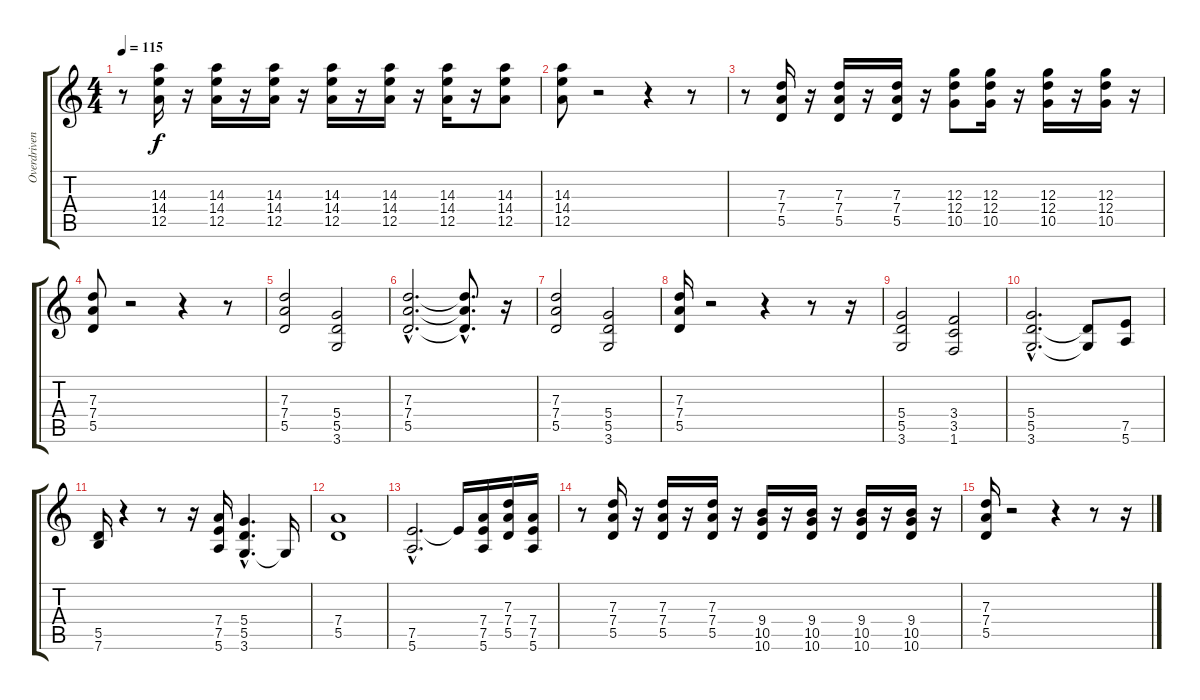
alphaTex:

\track ("Overdriven Guitar" "Overdriven") {instrument overdrivenguitar}
\staff {score tabs}
\tuning (E4 B3 G3 D3 A2 E2) {hide}
\ts (4 4)
\tempo 115
\clef g2
\ks c
r.8{dy f} (14.3 14.4 12.5).16 r.16 (14.3 14.4 12.5).16 r.16 (14.3 14.4 12.5).16 r.16 (14.3 14.4 12.5).16 r.16 (14.3 14.4 12.5).16 r.16 (14.3 14.4 12.5).16 r.16 (14.3 14.4 12.5).8 |
(14.3 14.4 12.5).8 r.2 r.4 r.8 |
r.8 (7.3 7.4 5.5).16 r.16 (7.3 7.4 5.5).16 r.16 (7.3 7.4 5.5).16 r.16 (12.3 12.4 10.5).8 (12.3 12.4 10.5).16 r.16 (12.3 12.4 10.5).16 r.16 (12.3 12.4 10.5).16 r.16 |
(7.3 7.4 5.5).8 r.2 r.4 r.8 |
(7.3 7.4 5.5).2 (5.4 5.5 3.6).2 |
(7.3{hac} 7.4{hac} 5.5{hac}).2{d} (7.3{hac t} 7.4{hac t} 5.5{hac t}).8{d} r.16 |
(7.3 7.4 5.5).2 (5.4 5.5 3.6).2 |
(7.3 7.4 5.5).16 r.2 r.4 r.8 r.16 |
(5.4 5.5 3.6).2 (3.4 3.5 1.6).2 |
(5.4{hac} 5.5{hac} 3.6{hac}).2{d} (5.5{t} 3.6{t}).8 (7.5 5.6).8 |
(5.5 7.6).16 r.4 r.8 r.16 (7.4 7.5 5.6).16 (5.4{hac} 5.5{hac} 3.6{hac}).4{d} 3.6{t}.16 |
(7.4 5.5).1 |
(7.5{hac} 5.6{hac}).2{d} 7.5{t}.16 (7.4 7.5 5.6).16 (7.3 7.4 5.5).16 (7.4 7.5 5.6).16 |
r.8 (7.3 7.4 5.5).16 r.16 (7.3 7.4 5.5).16 r.16 (7.3 7.4 5.5).16 r.16 (9.4 10.5 10.6).16 r.16 (9.4 10.5 10.6).16 r.16 (9.4 10.5 10.6).16 r.16 (9.4 10.5 10.6).16 r.16 |
(7.3 7.4 5.5).16 r.2 r.4 r.8 r.16
